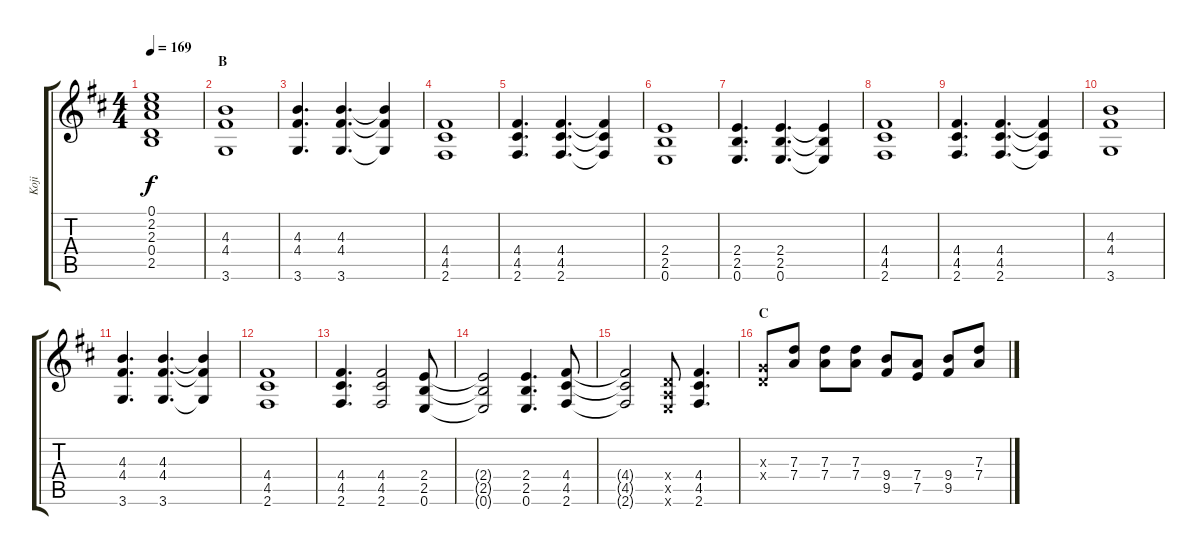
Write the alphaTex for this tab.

\track ("Koji" "Koji") {instrument distortionguitar}
\staff {score tabs}
\tuning (E4 B3 G3 D3 A2 E2) {hide}
\ts (4 4)
\tempo 169
\clef g2
\ks d
(0.1 2.2 2.3 0.4 2.5).1{dy f} |
\section ("" "B")
(4.3 4.4 3.6).1 |
(4.3 4.4 3.6).4{d} (4.3 4.4 3.6).4{d} (4.3{t} 4.4{t} 3.6{t}).4 |
(4.4 4.5 2.6).1 |
(4.4 4.5 2.6).4{d} (4.4 4.5 2.6).4{d} (4.4{t} 4.5{t} 2.6{t}).4 |
(2.4 2.5 0.6).1 |
(2.4 2.5 0.6).4{d} (2.4 2.5 0.6).4{d} (2.4{t} 2.5{t} 0.6{t}).4 |
(4.4 4.5 2.6).1 |
(4.4 4.5 2.6).4{d} (4.4 4.5 2.6).4{d} (4.4{t} 4.5{t} 2.6{t}).4 |
(4.3 4.4 3.6).1 |
(4.3 4.4 3.6).4{d} (4.3 4.4 3.6).4{d} (4.3{t} 4.4{t} 3.6{t}).4 |
(4.4 4.5 2.6).1 |
(4.4 4.5 2.6).4{d} (4.4 4.5 2.6).2 (2.4 2.5 0.6).8 |
(2.4{t} 2.5{t} 0.6{t}).2 (2.4 2.5 0.6).4{d} (4.4 4.5 2.6).8 |
(4.4{t} 4.5{t} 2.6{t}).2 (0.4{x} 0.5{x} 0.6{x}).8 (4.4 4.5 2.6).4{d} |
\section ("" "C")
(0.3{x} 0.4{x}).8 (7.3 7.4).8 (7.3 7.4).8 (7.3 7.4).8 (9.4 9.5).8 (7.4 7.5).8 (9.4 9.5).8 (7.3 7.4).8
